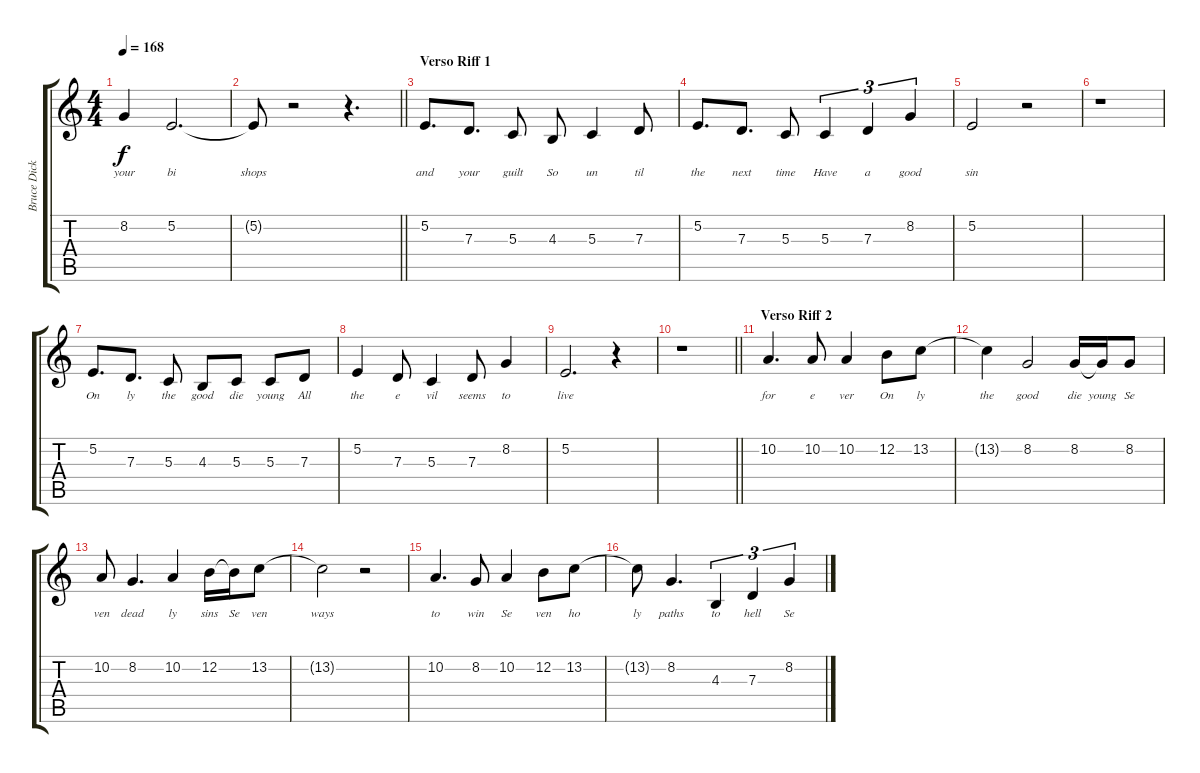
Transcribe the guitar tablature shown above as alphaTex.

\track ("Bruce Dickinson" "Bruce Dick") {instrument lead2sawtooth}
\staff {score tabs}
\tuning (E4 B3 G3 D3 A2 E2) {hide}
\ts (4 4)
\tempo 168
\clef g2
\ks c
8.2{t}.4{lyrics (0 "your") lyrics (1 "") lyrics (2 "") lyrics (3 "") lyrics (4 "") dy f} 5.2.2{d lyrics (0 "bi") lyrics (1 "") lyrics (2 "") lyrics (3 "") lyrics (4 "")} |
\barLineRight lightlight
5.2{t}.8{lyrics (0 "shops") lyrics (1 "") lyrics (2 "") lyrics (3 "") lyrics (4 "")} r.2 r.4{d} |
\section ("" "Verso Riff 1")
5.2.8{d lyrics (0 "and") lyrics (1 "") lyrics (2 "") lyrics (3 "") lyrics (4 "")} 7.3.8{d lyrics (0 "your") lyrics (1 "") lyrics (2 "") lyrics (3 "") lyrics (4 "")} 5.3.8{lyrics (0 "guilt") lyrics (1 "") lyrics (2 "") lyrics (3 "") lyrics (4 "")} 4.3.8{lyrics (0 "So") lyrics (1 "") lyrics (2 "") lyrics (3 "") lyrics (4 "")} 5.3.4{lyrics (0 "un") lyrics (1 "") lyrics (2 "") lyrics (3 "") lyrics (4 "")} 7.3.8{lyrics (0 "til") lyrics (1 "") lyrics (2 "") lyrics (3 "") lyrics (4 "")} |
5.2.8{d lyrics (0 "the") lyrics (1 "") lyrics (2 "") lyrics (3 "") lyrics (4 "")} 7.3.8{d lyrics (0 "next") lyrics (1 "") lyrics (2 "") lyrics (3 "") lyrics (4 "")} 5.3.8{lyrics (0 "time") lyrics (1 "") lyrics (2 "") lyrics (3 "") lyrics (4 "")} 5.3.4{tu (3 2) lyrics (0 "Have") lyrics (1 "") lyrics (2 "") lyrics (3 "") lyrics (4 "")} 7.3.4{tu (3 2) lyrics (0 "a") lyrics (1 "") lyrics (2 "") lyrics (3 "") lyrics (4 "")} 8.2.4{tu (3 2) lyrics (0 "good") lyrics (1 "") lyrics (2 "") lyrics (3 "") lyrics (4 "")} |
5.2.2{lyrics (0 "sin") lyrics (1 "") lyrics (2 "") lyrics (3 "") lyrics (4 "")} r.2 |
r.1 |
5.2.8{d lyrics (0 "On") lyrics (1 "") lyrics (2 "") lyrics (3 "") lyrics (4 "")} 7.3.8{d lyrics (0 "ly") lyrics (1 "") lyrics (2 "") lyrics (3 "") lyrics (4 "")} 5.3.8{lyrics (0 "the") lyrics (1 "") lyrics (2 "") lyrics (3 "") lyrics (4 "")} 4.3.8{lyrics (0 "good") lyrics (1 "") lyrics (2 "") lyrics (3 "") lyrics (4 "")} 5.3.8{lyrics (0 "die") lyrics (1 "") lyrics (2 "") lyrics (3 "") lyrics (4 "")} 5.3.8{lyrics (0 "young") lyrics (1 "") lyrics (2 "") lyrics (3 "") lyrics (4 "")} 7.3.8{lyrics (0 "All") lyrics (1 "") lyrics (2 "") lyrics (3 "") lyrics (4 "")} |
5.2.4{lyrics (0 "the") lyrics (1 "") lyrics (2 "") lyrics (3 "") lyrics (4 "")} 7.3.8{lyrics (0 "e") lyrics (1 "") lyrics (2 "") lyrics (3 "") lyrics (4 "")} 5.3.4{lyrics (0 "vil") lyrics (1 "") lyrics (2 "") lyrics (3 "") lyrics (4 "")} 7.3.8{lyrics (0 "seems") lyrics (1 "") lyrics (2 "") lyrics (3 "") lyrics (4 "")} 8.2.4{lyrics (0 "to") lyrics (1 "") lyrics (2 "") lyrics (3 "") lyrics (4 "")} |
5.2.2{d lyrics (0 "live") lyrics (1 "") lyrics (2 "") lyrics (3 "") lyrics (4 "")} r.4 |
\barLineRight lightlight
r.1 |
\section ("" "Verso Riff 2")
10.2.4{d lyrics (0 "for") lyrics (1 "") lyrics (2 "") lyrics (3 "") lyrics (4 "")} 10.2.8{lyrics (0 "e") lyrics (1 "") lyrics (2 "") lyrics (3 "") lyrics (4 "")} 10.2.4{lyrics (0 "ver") lyrics (1 "") lyrics (2 "") lyrics (3 "") lyrics (4 "")} 12.2.8{lyrics (0 "On") lyrics (1 "") lyrics (2 "") lyrics (3 "") lyrics (4 "")} 13.2.8{lyrics (0 "ly") lyrics (1 "") lyrics (2 "") lyrics (3 "") lyrics (4 "")} |
13.2{t}.4{lyrics (0 "the") lyrics (1 "") lyrics (2 "") lyrics (3 "") lyrics (4 "")} 8.2.2{lyrics (0 "good") lyrics (1 "") lyrics (2 "") lyrics (3 "") lyrics (4 "")} 8.2.16{lyrics (0 "die") lyrics (1 "") lyrics (2 "") lyrics (3 "") lyrics (4 "")} 8.2{t}.16{lyrics (0 "young") lyrics (1 "") lyrics (2 "") lyrics (3 "") lyrics (4 "")} 8.2.8{lyrics (0 "Se") lyrics (1 "") lyrics (2 "") lyrics (3 "") lyrics (4 "")} |
10.2.8{lyrics (0 "ven") lyrics (1 "") lyrics (2 "") lyrics (3 "") lyrics (4 "")} 8.2.4{d lyrics (0 "dead") lyrics (1 "") lyrics (2 "") lyrics (3 "") lyrics (4 "")} 10.2.4{lyrics (0 "ly") lyrics (1 "") lyrics (2 "") lyrics (3 "") lyrics (4 "")} 12.2.16{lyrics (0 "sins") lyrics (1 "") lyrics (2 "") lyrics (3 "") lyrics (4 "")} 12.2{t}.16{lyrics (0 "Se") lyrics (1 "") lyrics (2 "") lyrics (3 "") lyrics (4 "")} 13.2.8{lyrics (0 "ven") lyrics (1 "") lyrics (2 "") lyrics (3 "") lyrics (4 "")} |
13.2{t}.2{lyrics (0 "ways") lyrics (1 "") lyrics (2 "") lyrics (3 "") lyrics (4 "")} r.2 |
10.2.4{d lyrics (0 "to") lyrics (1 "") lyrics (2 "") lyrics (3 "") lyrics (4 "")} 8.2.8{lyrics (0 "win") lyrics (1 "") lyrics (2 "") lyrics (3 "") lyrics (4 "")} 10.2.4{lyrics (0 "Se") lyrics (1 "") lyrics (2 "") lyrics (3 "") lyrics (4 "")} 12.2.8{lyrics (0 "ven") lyrics (1 "") lyrics (2 "") lyrics (3 "") lyrics (4 "")} 13.2.8{lyrics (0 "ho") lyrics (1 "") lyrics (2 "") lyrics (3 "") lyrics (4 "")} |
13.2{t}.8{lyrics (0 "ly") lyrics (1 "") lyrics (2 "") lyrics (3 "") lyrics (4 "")} 8.2.4{d lyrics (0 "paths") lyrics (1 "") lyrics (2 "") lyrics (3 "") lyrics (4 "")} 4.3.4{tu (3 2) lyrics (0 "to") lyrics (1 "") lyrics (2 "") lyrics (3 "") lyrics (4 "")} 7.3.4{tu (3 2) lyrics (0 "hell") lyrics (1 "") lyrics (2 "") lyrics (3 "") lyrics (4 "")} 8.2.4{tu (3 2) lyrics (0 "Se") lyrics (1 "") lyrics (2 "") lyrics (3 "") lyrics (4 "")}
